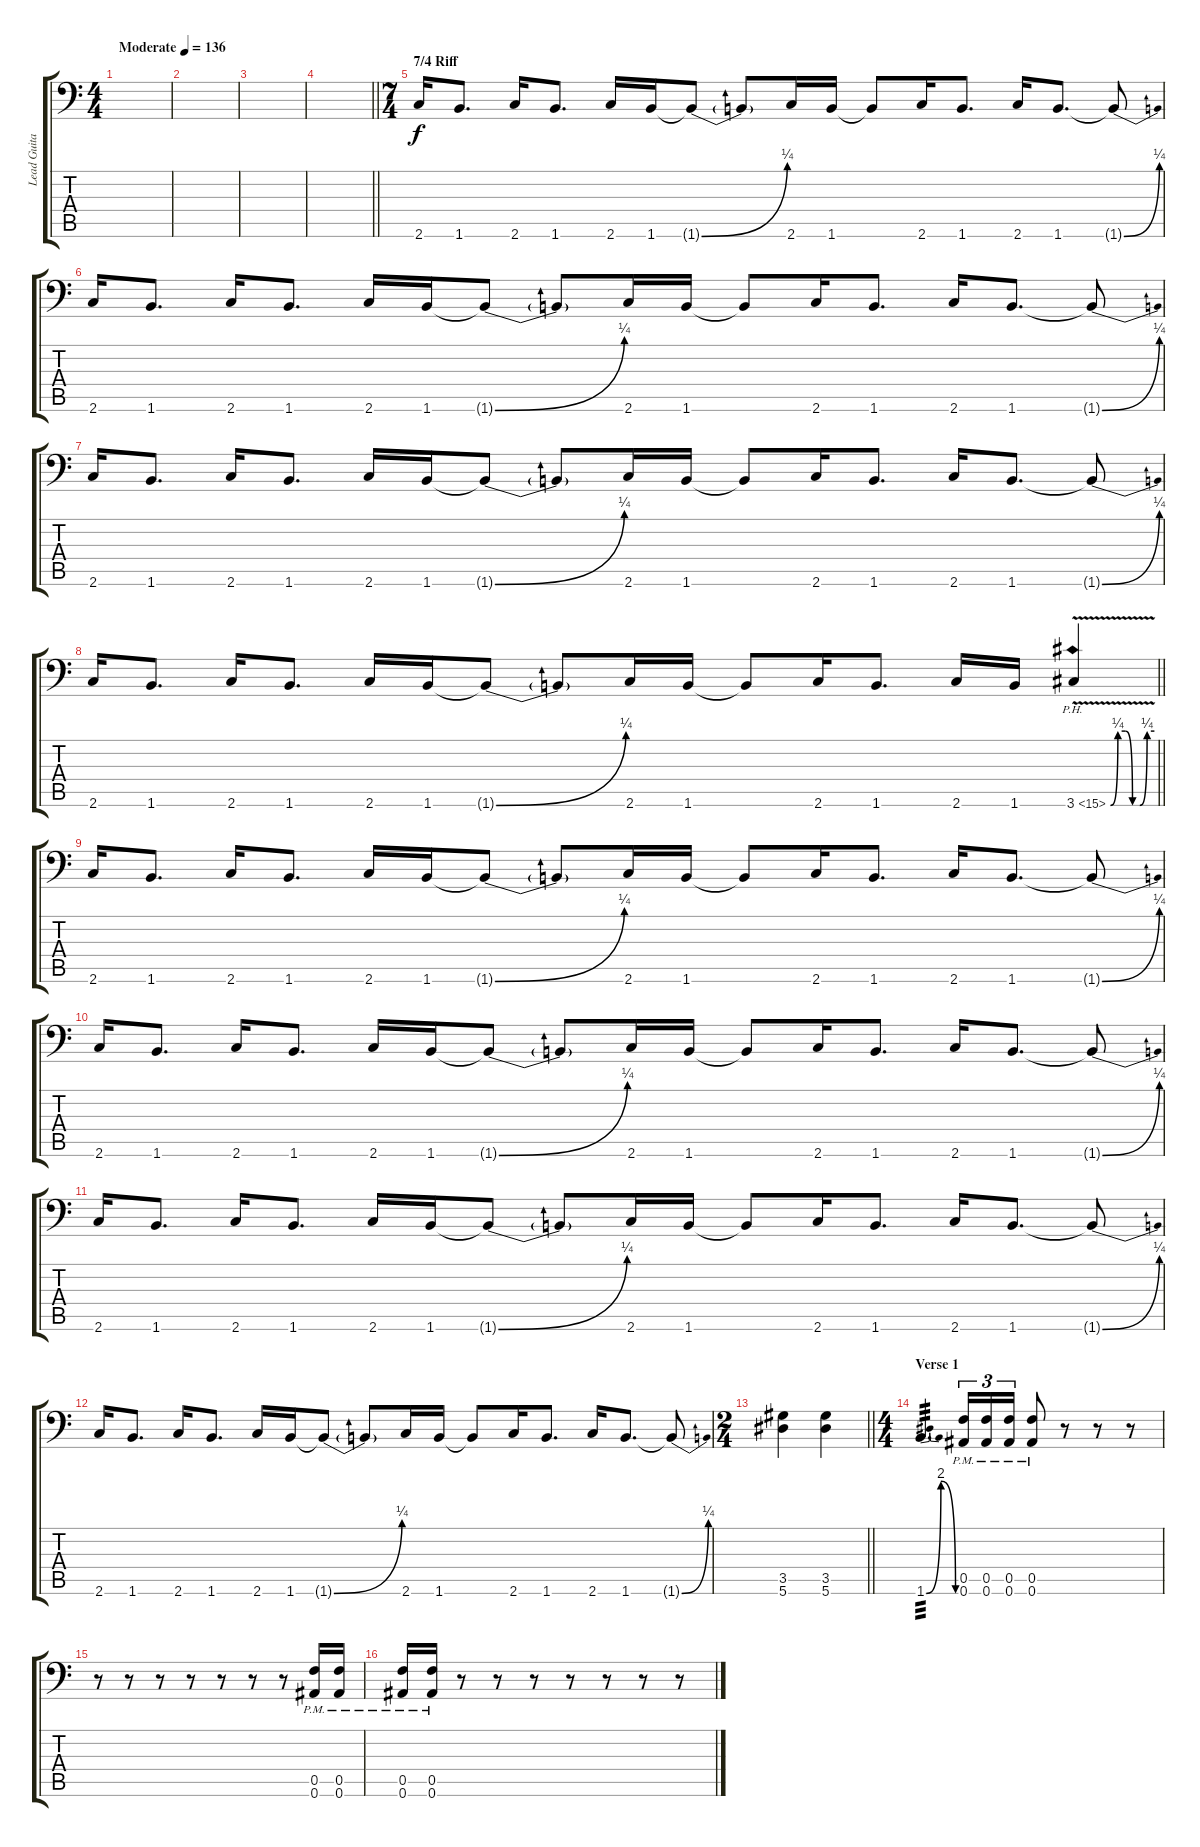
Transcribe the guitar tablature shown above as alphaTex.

\track ("Lead Guitar" "Lead Guita") {instrument distortionguitar}
\staff {score tabs}
\tuning (C4 G3 Eb3 Bb2 F2 Bb1) {hide}
\ts (4 4)
\tempo (136 "Moderate")
\clef f4
\ks c
|
|
|
\barLineRight lightlight
|
\ts (7 4)
\section ("" "7/4 Riff")
2.6.16 1.6.8{d} 2.6.16 1.6.8{d} 2.6.16 1.6.16 1.6{be (bend 0 0 60 1) t}.8 1.6{t}.8 2.6.16 1.6.16 1.6{t}.8 2.6.16 1.6.8{d} 2.6.16 1.6.8{d} 1.6{be (bend 0 0 60 1) t}.8 |
2.6.16 1.6.8{d} 2.6.16 1.6.8{d} 2.6.16 1.6.16 1.6{be (bend 0 0 60 1) t}.8 1.6{t}.8 2.6.16 1.6.16 1.6{t}.8 2.6.16 1.6.8{d} 2.6.16 1.6.8{d} 1.6{be (bend 0 0 60 1) t}.8 |
2.6.16 1.6.8{d} 2.6.16 1.6.8{d} 2.6.16 1.6.16 1.6{be (bend 0 0 60 1) t}.8 1.6{t}.8 2.6.16 1.6.16 1.6{t}.8 2.6.16 1.6.8{d} 2.6.16 1.6.8{d} 1.6{be (bend 0 0 60 1) t}.8 |
\barLineRight lightlight
2.6.16 1.6.8{d} 2.6.16 1.6.8{d} 2.6.16 1.6.16 1.6{be (bend 0 0 60 1) t}.8 1.6{t}.8 2.6.16 1.6.16 1.6{t}.8 2.6.16 1.6.8{d} 2.6.16 1.6.16 3.6{be (custom 0 0 10 1 20 1 30 0 40 0 50 1 60 1) ph 12 v}.4 |
\section ("" "")
2.6.16 1.6.8{d} 2.6.16 1.6.8{d} 2.6.16 1.6.16 1.6{be (bend 0 0 60 1) t}.8 1.6{t}.8 2.6.16 1.6.16 1.6{t}.8 2.6.16 1.6.8{d} 2.6.16 1.6.8{d} 1.6{be (bend 0 0 60 1) t}.8 |
2.6.16 1.6.8{d} 2.6.16 1.6.8{d} 2.6.16 1.6.16 1.6{be (bend 0 0 60 1) t}.8 1.6{t}.8 2.6.16 1.6.16 1.6{t}.8 2.6.16 1.6.8{d} 2.6.16 1.6.8{d} 1.6{be (bend 0 0 60 1) t}.8 |
2.6.16 1.6.8{d} 2.6.16 1.6.8{d} 2.6.16 1.6.16 1.6{be (bend 0 0 60 1) t}.8 1.6{t}.8 2.6.16 1.6.16 1.6{t}.8 2.6.16 1.6.8{d} 2.6.16 1.6.8{d} 1.6{be (bend 0 0 60 1) t}.8 |
2.6.16 1.6.8{d} 2.6.16 1.6.8{d} 2.6.16 1.6.16 1.6{be (bend 0 0 60 1) t}.8 1.6{t}.8 2.6.16 1.6.16 1.6{t}.8 2.6.16 1.6.8{d} 2.6.16 1.6.8{d} 1.6{be (bend 0 0 60 1) t}.8 |
\ts (2 4)
\barLineRight lightlight
(3.5 5.6).4 (3.5 5.6).4 |
\ts (4 4)
\section ("" "Verse 1")
1.6{be (bendrelease 0 0 25 8 40 8 60 0)}.4{d tp 3} (0.5{pm} 0.6{pm}).16{tu (3 2)} (0.5{pm} 0.6{pm}).16{tu (3 2)} (0.5{pm} 0.6{pm}).16{tu (3 2)} (0.5{pm} 0.6{pm}).8 r.8 r.8 r.8 |
r.8 r.8 r.8 r.8 r.8 r.8 r.8 (0.5{pm} 0.6{pm}).16 (0.5{pm} 0.6{pm}).16 |
(0.5{pm} 0.6{pm}).16 (0.5{pm} 0.6{pm}).16 r.8 r.8 r.8 r.8 r.8 r.8 r.8
